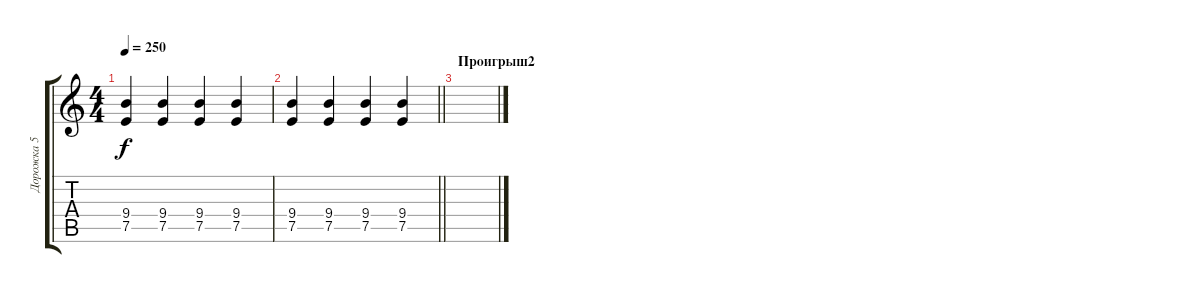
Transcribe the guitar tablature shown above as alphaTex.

\track ("Дорожка 5" "Дорожка 5") {mute instrument overdrivenguitar}
\staff {score tabs}
\tuning (E4 B3 G3 D3 A2 E2) {hide}
\ts (4 4)
\tempo 250
\clef g2
\ks c
(9.4 7.5).4{dy f} (9.4 7.5).4 (9.4 7.5).4 (9.4 7.5).4 |
\barLineRight lightlight
(9.4 7.5).4 (9.4 7.5).4 (9.4 7.5).4 (9.4 7.5).4 |
\section ("" "Проигрыш2")
